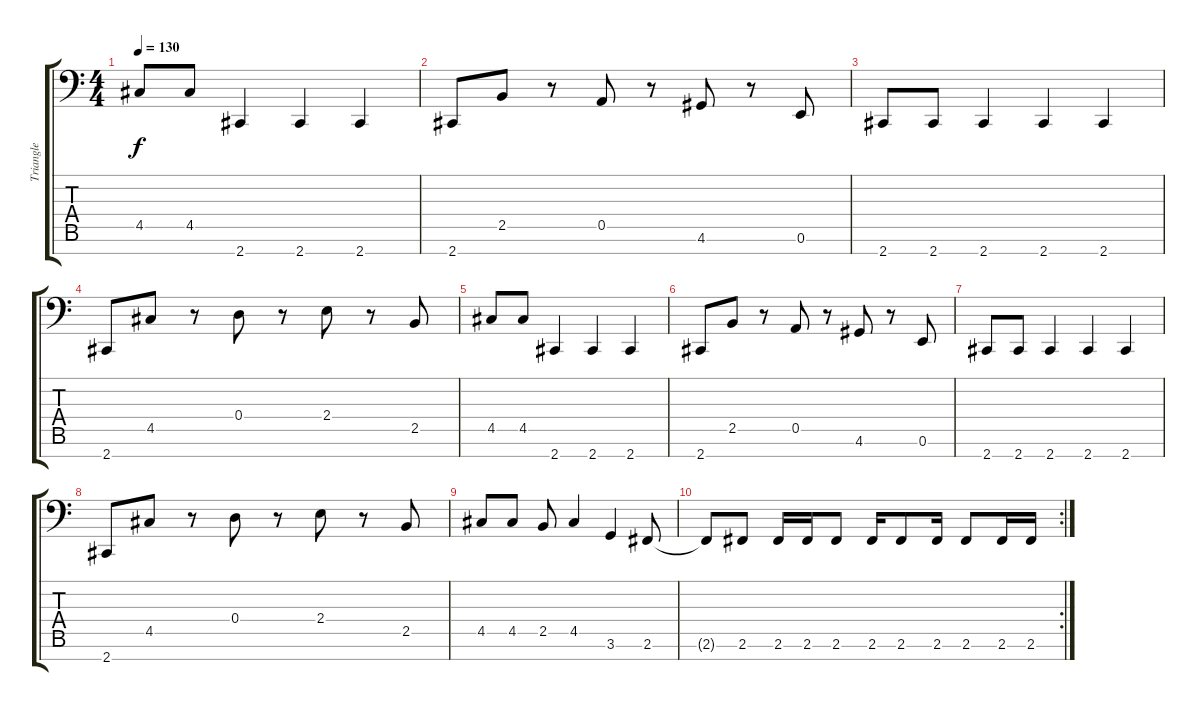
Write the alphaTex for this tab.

\track ("Triangle" "Triangle") {instrument electricbassfinger}
\staff {score tabs}
\tuning (E3 B2 G2 D2 A1 E1 B0) {hide}
\ts (4 4)
\tempo 130
\clef f4
\ks c
4.5.8{dy f} 4.5.8 2.7.4 2.7.4 2.7.4 |
2.7.8 2.5.8 r.8 0.5.8 r.8 4.6.8 r.8 0.6.8 |
2.7.8 2.7.8 2.7.4 2.7.4 2.7.4 |
2.7.8 4.5.8 r.8 0.4.8 r.8 2.4.8 r.8 2.5.8 |
4.5.8 4.5.8 2.7.4 2.7.4 2.7.4 |
2.7.8 2.5.8 r.8 0.5.8 r.8 4.6.8 r.8 0.6.8 |
2.7.8 2.7.8 2.7.4 2.7.4 2.7.4 |
2.7.8 4.5.8 r.8 0.4.8 r.8 2.4.8 r.8 2.5.8 |
4.5.8 4.5.8 2.5.8 4.5.4 3.6.4 2.6.8 |
\rc 2
2.6{t}.8 2.6.8 2.6.16 2.6.16 2.6.8 2.6.16 2.6.8 2.6.16 2.6.8 2.6.16 2.6.16
